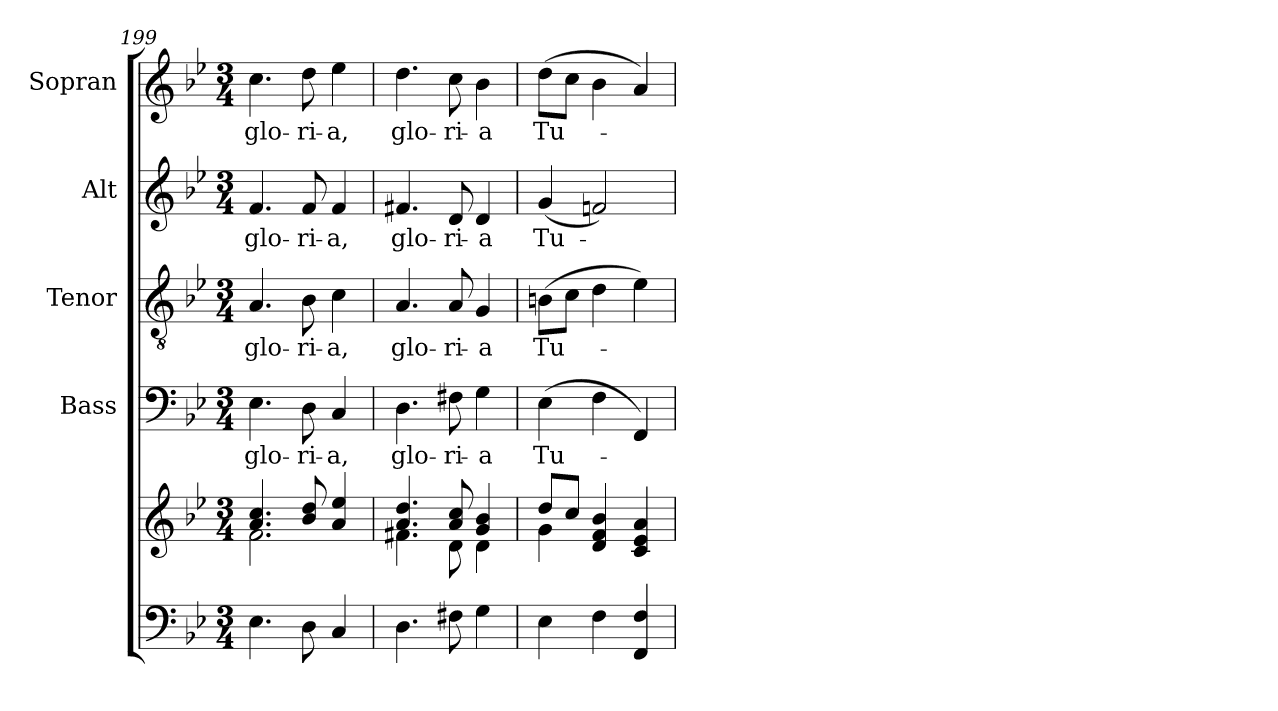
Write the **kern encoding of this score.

**kern	**kern	**kern	**text	**kern	**text	**kern	**text	**kern	**text
*part5	*part5	*part4	*part4	*part3	*part3	*part2	*part2	*part1	*part1
*staff6	*staff5	*staff4	*staff4	*staff3	*staff3	*staff2	*staff2	*staff1	*staff1
*	*	*I"Bass	*	*I"Tenor	*	*I"Alt	*	*I"Sopran	*
*	*	*I'B.	*	*I'T.	*	*I'A.	*	*I'S.	*
*clefF4	*clefG2	*clefF4	*	*clefGv2	*	*clefG2	*	*clefG2	*
*k[b-e-]	*k[b-e-]	*k[b-e-]	*	*k[b-e-]	*	*k[b-e-]	*	*k[b-e-]	*
*B-:	*B-:	*B-:	*	*B-:	*	*B-:	*	*B-:	*
*M3/4	*M3/4	*M3/4	*	*M3/4	*	*M3/4	*	*M3/4	*
=199	=199	=199	=199	=199	=199	=199	=199	=199	=199
*	*^	*	*	*	*	*	*	*	*
!	!	!	!	!LO:LY:b	!	!LO:LY:b	!	!LO:LY:b	!	!LO:LY:b
4.E-\	4.a/ 4.cc/	2.f\	4.E-\	glo-	4.A/	glo-	4.f/	glo-	4.cc\	glo-
!	!	!	!	!LO:LY:b	!	!LO:LY:b	!	!LO:LY:b	!	!LO:LY:b
8D\	8b-/ 8dd/	.	8D\	-ri-	8B-\	-ri-	8f/	-ri-	8dd\	-ri-
!	!	!	!	!LO:LY:b	!	!LO:LY:b	!	!LO:LY:b	!	!LO:LY:b
4C/	4a/ 4ee-/	.	4C/	-a,	4c\	-a,	4f/	-a,	4ee-\	-a,
!!LO:PB:g=z
=200	=200	=200	=200	=200	=200	=200	=200	=200	=200	=200
!	!	!	!	!LO:LY:b	!	!LO:LY:b	!	!LO:LY:b	!	!LO:LY:b
4.D\	4.a/ 4.dd/	4.f#X\	4.D\	glo-	4.A/	glo-	4.f#X/	glo-	4.dd\	glo-
!	!	!	!	!LO:LY:b	!	!LO:LY:b	!	!LO:LY:b	!	!LO:LY:b
8F#X\	8a/ 8cc/	8d\	8F#X\	-ri-	8A/	-ri-	8d/	-ri-	8cc\	-ri-
!	!	!	!	!LO:LY:b	!	!LO:LY:b	!	!LO:LY:b	!	!LO:LY:b
4G\	4g/ 4b-/	4d\	4G\	-a	4G/	-a	4d/	-a	4b-\	-a
=201	=201	=201	=201	=201	=201	=201	=201	=201	=201	=201
!	!	!	!	!LO:LY:b	!	!LO:LY:b	!	!LO:LY:b	!	!LO:LY:b
4E-\	8dd/L	4g\	(>4E-\	Tu-	(>8Bn\L	Tu-	(<4g/	Tu-	(>8dd\L	Tu-
.	8cc/J	.	.	.	8c\J	.	.	.	8cc\J	.
4F\	4d/ 4f/ 4b-/	2ryy	4F\	.	4d\	.	2fn/)	.	4b-\	.
4FF/ 4F/	4c/ 4e-/ 4a/	.	4FF/)	.	4e-\)	.	.	.	4a/)	.
*	*v	*v	*	*	*	*	*	*	*	*
=	=	=	=	=	=	=	=	=	=
*-	*-	*-	*-	*-	*-	*-	*-	*-	*-
